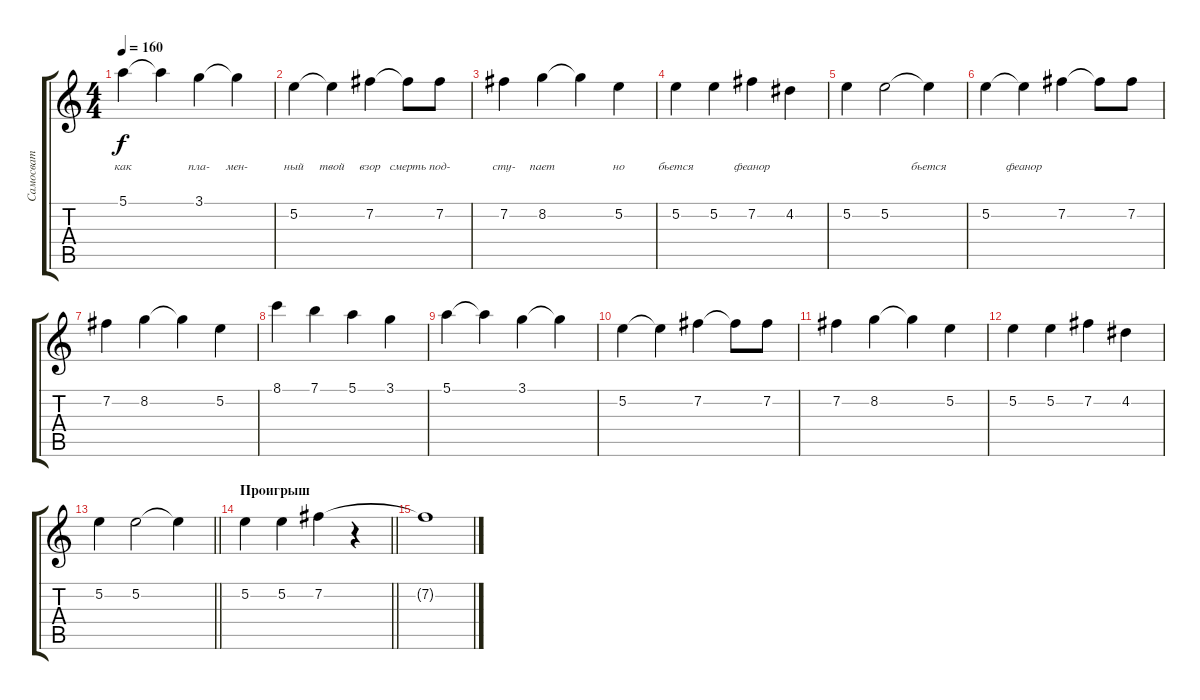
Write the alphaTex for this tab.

\track ("Самосват" "Самосват") {instrument acousticguitarsteel}
\staff {score tabs}
\tuning (E4 B3 G3 D3 A2 E2) {hide}
\ts (4 4)
\tempo 160
\clef g2
\ks c
5.1.4{lyrics (0 "") lyrics (1 "как") lyrics (2 "") lyrics (3 "") lyrics (4 "") dy f} 5.1{t}.4{lyrics (0 "") lyrics (1 "") lyrics (2 "") lyrics (3 "") lyrics (4 "")} 3.1.4{lyrics (0 "") lyrics (1 "пла-") lyrics (2 "") lyrics (3 "") lyrics (4 "")} 3.1{t}.4{lyrics (0 "") lyrics (1 "мен-") lyrics (2 "") lyrics (3 "") lyrics (4 "")} |
5.2.4{lyrics (0 "") lyrics (1 "ный") lyrics (2 "") lyrics (3 "") lyrics (4 "")} 5.2{t}.4{lyrics (0 "") lyrics (1 "твой") lyrics (2 "") lyrics (3 "") lyrics (4 "")} 7.2.4{lyrics (0 "") lyrics (1 "взор") lyrics (2 "") lyrics (3 "") lyrics (4 "")} 7.2{t}.8{lyrics (0 "") lyrics (1 "смерть") lyrics (2 "") lyrics (3 "") lyrics (4 "")} 7.2.8{lyrics (0 "") lyrics (1 "под-") lyrics (2 "") lyrics (3 "") lyrics (4 "")} |
7.2.4{lyrics (0 "") lyrics (1 "сту-") lyrics (2 "") lyrics (3 "") lyrics (4 "")} 8.2.4{lyrics (0 "") lyrics (1 "пает") lyrics (2 "") lyrics (3 "") lyrics (4 "")} 8.2{t}.4{lyrics (0 "") lyrics (1 "") lyrics (2 "") lyrics (3 "") lyrics (4 "")} 5.2.4{lyrics (0 "") lyrics (1 "но") lyrics (2 "") lyrics (3 "") lyrics (4 "")} |
5.2.4{lyrics (0 "") lyrics (1 "бьется") lyrics (2 "") lyrics (3 "") lyrics (4 "")} 5.2.4{lyrics (0 "") lyrics (1 "") lyrics (2 "") lyrics (3 "") lyrics (4 "")} 7.2.4{lyrics (0 "") lyrics (1 "феанор") lyrics (2 "") lyrics (3 "") lyrics (4 "")} 4.2.4{lyrics (0 "") lyrics (1 "") lyrics (2 "") lyrics (3 "") lyrics (4 "")} |
5.2.4{lyrics (0 "") lyrics (1 "") lyrics (2 "") lyrics (3 "") lyrics (4 "")} 5.2.2{lyrics (0 "") lyrics (1 "") lyrics (2 "") lyrics (3 "") lyrics (4 "")} 5.2{t}.4{lyrics (0 "") lyrics (1 "бьется") lyrics (2 "") lyrics (3 "") lyrics (4 "")} |
5.2.4{lyrics (0 "") lyrics (1 "") lyrics (2 "") lyrics (3 "") lyrics (4 "")} 5.2{t}.4{lyrics (0 "") lyrics (1 "феанор") lyrics (2 "") lyrics (3 "") lyrics (4 "")} 7.2.4 7.2{t}.8 7.2.8 |
7.2.4 8.2.4 8.2{t}.4 5.2.4 |
8.1.4 7.1.4 5.1.4 3.1.4 |
5.1.4 5.1{t}.4 3.1.4 3.1{t}.4 |
5.2.4 5.2{t}.4 7.2.4 7.2{t}.8 7.2.8 |
7.2.4 8.2.4 8.2{t}.4 5.2.4 |
5.2.4 5.2.4 7.2.4 4.2.4 |
\barLineRight lightlight
5.2.4 5.2.2 5.2{t}.4 |
\section ("" "Проигрыш")
\barLineRight lightlight
5.2.4 5.2.4 7.2.4 r.4 |
7.2{t}.1
